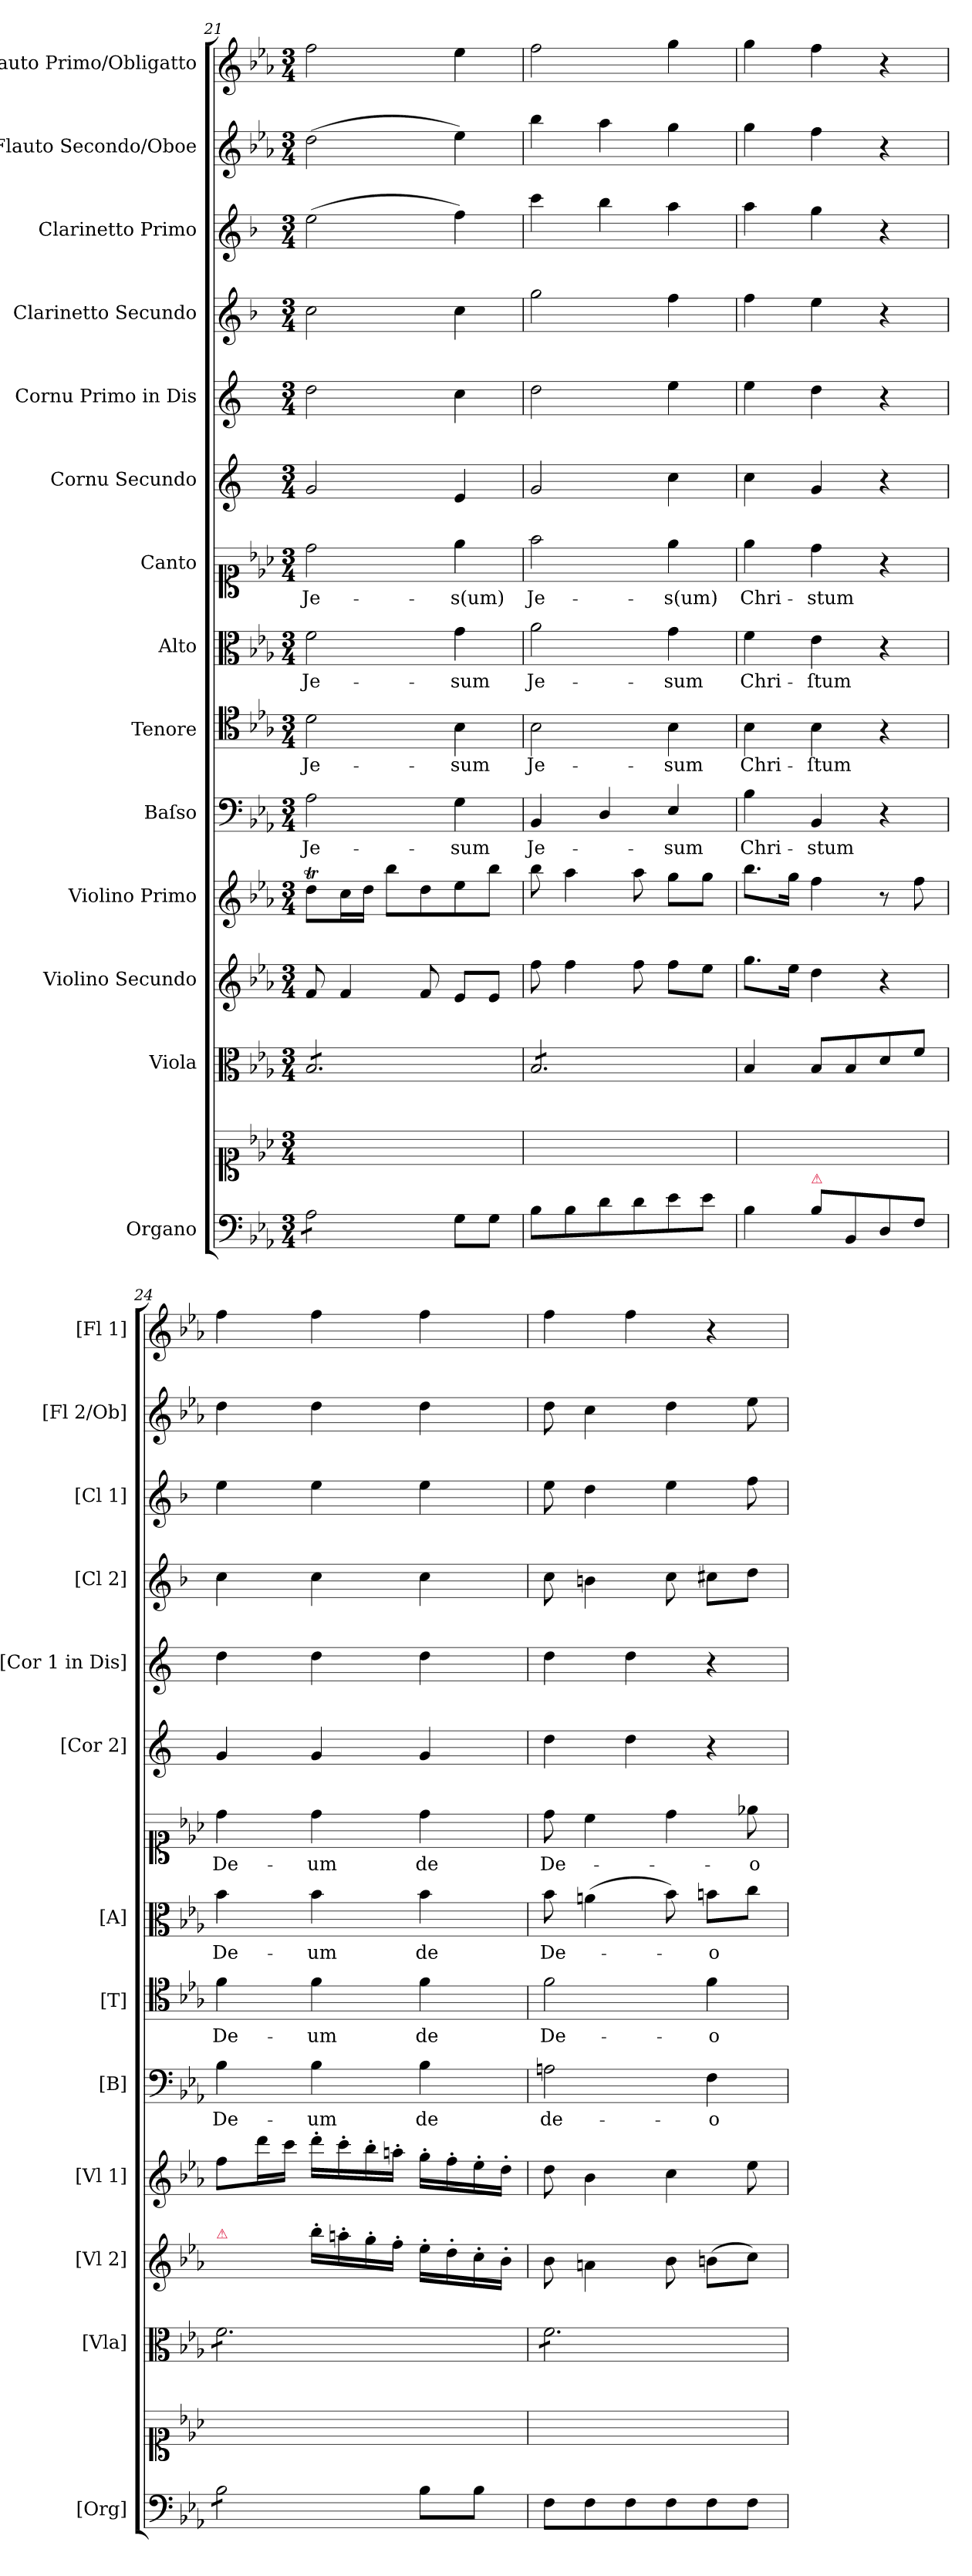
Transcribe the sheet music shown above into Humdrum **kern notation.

**kern	**kern	**kern	**kern	**kern	**kern	**text	**kern	**text	**kern	**text	**kern	**text	**kern	**kern	**kern	**kern	**kern	**kern
*part14	*part14	*part13	*part12	*part11	*part10	*part10	*part9	*part9	*part8	*part8	*part7	*part7	*part6	*part5	*part4	*part3	*part2	*part1
*staff15	*staff14	*staff13	*staff12	*staff11	*staff10	*staff10	*staff9	*staff9	*staff8	*staff8	*staff7	*staff7	*staff6	*staff5	*staff4	*staff3	*staff2	*staff1
*I"Organo	*	*I"Viola	*I"Violino Secundo	*I"Violino Primo	*I"Baſso	*	*I"Tenore	*	*I"Alto	*	*I"Canto	*	*I"Cornu Secundo	*I"Cornu Primo in Dis	*I"Clarinetto Secundo	*I"Clarinetto Primo	*I"Flauto Secondo/Oboe	*I"Flauto Primo/Obligatto
*I'[Org]	*	*I'[Vla]	*I'[Vl 2]	*I'[Vl 1]	*I'[B]	*	*I'[T]	*	*I'[A]	*	*	*	*I'[Cor 2]	*I'[Cor 1 in Dis]	*I'[Cl 2]	*I'[Cl 1]	*I'[Fl 2/Ob]	*I'[Fl 1]
*clefF4	*clefC1	*clefC3	*clefG2	*clefG2	*clefF4	*	*clefC4	*	*clefC3	*	*clefC1	*	*clefG2	*clefG2	*clefG2	*clefG2	*clefG2	*clefG2
*	*	*	*	*	*	*	*	*	*	*	*	*	*ITrd-2c-3	*ITrd-2c-3	*ITrd1c2	*ITrd1c2	*	*
*k[b-e-a-]	*k[b-e-a-]	*k[b-e-a-]	*k[b-e-a-]	*k[b-e-a-]	*k[b-e-a-]	*	*k[b-e-a-]	*	*k[b-e-a-]	*	*k[b-e-a-]	*	*k[b-e-a-]	*k[b-e-a-]	*k[b-e-a-]	*k[b-e-a-]	*k[b-e-a-]	*k[b-e-a-]
*E-:	*E-:	*E-:	*E-:	*E-:	*E-:	*	*E-:	*	*E-:	*	*E-:	*	*E-:	*E-:	*E-:	*E-:	*E-:	*E-:
*M3/4	*M3/4	*M3/4	*M3/4	*M3/4	*M3/4	*	*M3/4	*	*M3/4	*	*M3/4	*	*M3/4	*M3/4	*M3/4	*M3/4	*M3/4	*M3/4
=21	=21	=21	=21	=21	=21	=21	=21	=21	=21	=21	=21	=21	=21	=21	=21	=21	=21	=21
*tremolo	*	*	*	*	*	*	*	*	*	*	*	*	*	*	*	*	*	*
*	*	*tremolo	*	*	*	*	*	*	*	*	*	*	*	*	*	*	*	*
8A-\L	2.ryy	8B-/L	8f/	8ddt\L	2A-\	Je-	2d\	Je-	2f\	Je-	2dd\	Je-	2b-/	2ff\	2b-\	(>2dd\	(>2dd\	2ff\
8A-\	.	8B-/	4f/	16cc\L	.	.	.	.	.	.	.	.	.	.	.	.	.	.
.	.	.	.	16dd\JJ	.	.	.	.	.	.	.	.	.	.	.	.	.	.
8A-\	.	8B-/	.	8bb-\L	.	.	.	.	.	.	.	.	.	.	.	.	.	.
8A-\J	.	8B-/	8f/	8dd\	.	.	.	.	.	.	.	.	.	.	.	.	.	.
*Xtremolo	*	*	*	*	*	*	*	*	*	*	*	*	*	*	*	*	*	*
8G\L	.	8B-/	8e-/L	8ee-\	4G\	-sum	4B-\	-sum	4g\	-sum	4ee-\	-s(um)	4g/	4ee-\	4b-\	4ee-\)	4ee-\)	4ee-\
8G\J	.	8B-/J	8e-/J	8bb-\J	.	.	.	.	.	.	.	.	.	.	.	.	.	.
=22	=22	=22	=22	=22	=22	=22	=22	=22	=22	=22	=22	=22	=22	=22	=22	=22	=22	=22
!	!	!	!	!	!	!LO:LY:i	!	!LO:LY:i	!	!LO:LY:i	!	!LO:LY:i	!	!	!	!	!	!
8B-\L	2.ryy	8B-/L	8ff\	8bb-\	4BB-/	Je-	2B-\	Je-	2a-\	Je-	2ff\	Je-	2b-/	2ff\	2ff\	4bb-\	4bb-\	2ff\
8B-\	.	8B-/	4ff\	4aa-\	.	.	.	.	.	.	.	.	.	.	.	.	.	.
8d\	.	8B-/	.	.	4D/	.	.	.	.	.	.	.	.	.	.	4aa-\	4aa-\	.
8d\	.	8B-/	8ff\	8aa-\	.	.	.	.	.	.	.	.	.	.	.	.	.	.
!	!	!	!	!	!	!LO:LY:i	!	!LO:LY:i	!	!LO:LY:i	!	!LO:LY:i	!	!	!	!	!	!
8e-\	.	8B-/	8ff\L	8gg\L	4E-/	-sum	4B-\	-sum	4g\	-sum	4ee-\	-s(um)	4ee-\	4gg\	4ee-\	4gg\	4gg\	4gg\
8e-\J	.	8B-/J	8ee-\J	8gg\J	.	.	.	.	.	.	.	.	.	.	.	.	.	.
*	*	*Xtremolo	*	*	*	*	*	*	*	*	*	*	*	*	*	*	*	*
=23	=23	=23	=23	=23	=23	=23	=23	=23	=23	=23	=23	=23	=23	=23	=23	=23	=23	=23
4B-\	2.ryy	4B-/	8.gg\L	8.bb-\L	4B-\	Chri-	4B-\	Chri-	4f\	Chri-	4ee-\	Chri-	4ee-\	4gg\	4ee-\	4gg\	4gg\	4gg\
.	.	.	16ee-\Jk	16gg\Jk	.	.	.	.	.	.	.	.	.	.	.	.	.	.
!LO:TX:a:color=crimson:t=⚠	!	!	!	!	!	!	!	!	!	!	!	!	!	!	!	!	!	!
8B-\L	.	8B-/L	4dd\	4ff\	4BB-/	-stum	4B-\	-ſtum	4e-\	-ſtum	4dd\	-stum	4b-/	4ff\	4dd\	4ff\	4ff\	4ff\
8BB-/	.	8B-/	.	.	.	.	.	.	.	.	.	.	.	.	.	.	.	.
8D/	.	8d/	4r	8r	4r	.	4r	.	4r	.	4r	.	4r	4r	4r	4r	4r	4r
8F/J	.	8f/J	.	8ff\	.	.	.	.	.	.	.	.	.	.	.	.	.	.
=24	=24	=24	=24	=24	=24	=24	=24	=24	=24	=24	=24	=24	=24	=24	=24	=24	=24	=24
!	!	!	!LO:TX:a:color=crimson:t=⚠	!	!	!	!	!	!	!	!	!	!	!	!	!	!	!
*tremolo	*	*	*	*	*	*	*	*	*	*	*	*	*	*	*	*	*	*
*	*	*tremolo	*	*	*	*	*	*	*	*	*	*	*	*	*	*	*	*
8B-\L	2.ryy	8f\L	8b-\Lyy	8ff\L	4B-\	De-	4f\	De-	4b-\	De-	4dd\	De-	4b-/	4ff\	4b-\	4dd\	4dd\	4ff\
8B-\	.	8f\	16bb-\Lyy	16ddd\L	.	.	.	.	.	.	.	.	.	.	.	.	.	.
.	.	.	16aa-\JJyy	16ccc\JJ	.	.	.	.	.	.	.	.	.	.	.	.	.	.
8B-\	.	8f\	16bb-'>\LL	16ddd'>\LL	4B-\	-um	4f\	-um	4b-\	-um	4dd\	-um	4b-/	4ff\	4b-\	4dd\	4dd\	4ff\
.	.	.	16aan'>\	16ccc'>\	.	.	.	.	.	.	.	.	.	.	.	.	.	.
8B-\J	.	8f\	16gg'>\	16bb-'>\	.	.	.	.	.	.	.	.	.	.	.	.	.	.
*Xtremolo	*	*	*	*	*	*	*	*	*	*	*	*	*	*	*	*	*	*
.	.	.	16ff'>\JJ	16aan'>\JJ	.	.	.	.	.	.	.	.	.	.	.	.	.	.
8B-\L	.	8f\	16ee-'>\LL	16gg'>\LL	4B-\	de	4f\	de	4b-\	de	4dd\	de	4b-/	4ff\	4b-\	4dd\	4dd\	4ff\
.	.	.	16dd'>\	16ff'>\	.	.	.	.	.	.	.	.	.	.	.	.	.	.
8B-\J	.	8f\J	16cc'>\	16ee-'>\	.	.	.	.	.	.	.	.	.	.	.	.	.	.
.	.	.	16b-'>\JJ	16dd'>\JJ	.	.	.	.	.	.	.	.	.	.	.	.	.	.
=25	=25	=25	=25	=25	=25	=25	=25	=25	=25	=25	=25	=25	=25	=25	=25	=25	=25	=25
8F\L	2.ryy	8f\L	8b-\	8dd\	2An\	de-	2f\	De-	8b-\	De-	8dd\	De-	4ff\	4ff\	8b-\	8dd\	8dd\	4ff\
8F\	.	8f\	4an\	4b-\	.	.	.	.	(>4an\	.	4cc\	.	.	.	4an\	4cc\	4cc\	.
8F\	.	8f\	.	.	.	.	.	.	.	.	.	.	4ff\	4ff\	.	.	.	4ff\
8F\	.	8f\	8b-\	4cc\	.	.	.	.	8b-\)	.	4dd\	.	.	.	8b-\	4dd\	4dd\	.
8F\	.	8f\	(>8bn\L	.	4F\	-o	4f\	-o	8bn\L	-o	.	.	4r	4r	8bn\L	.	.	4r
8F\J	.	8f\J	8cc\J)	8ee-\	.	.	.	.	8cc\J	.	8ee-X\	-o	.	.	8cc\J	8ee-\	8ee-\	.
*	*	*Xtremolo	*	*	*	*	*	*	*	*	*	*	*	*	*	*	*	*
=	=	=	=	=	=	=	=	=	=	=	=	=	=	=	=	=	=	=
*-	*-	*-	*-	*-	*-	*-	*-	*-	*-	*-	*-	*-	*-	*-	*-	*-	*-	*-
